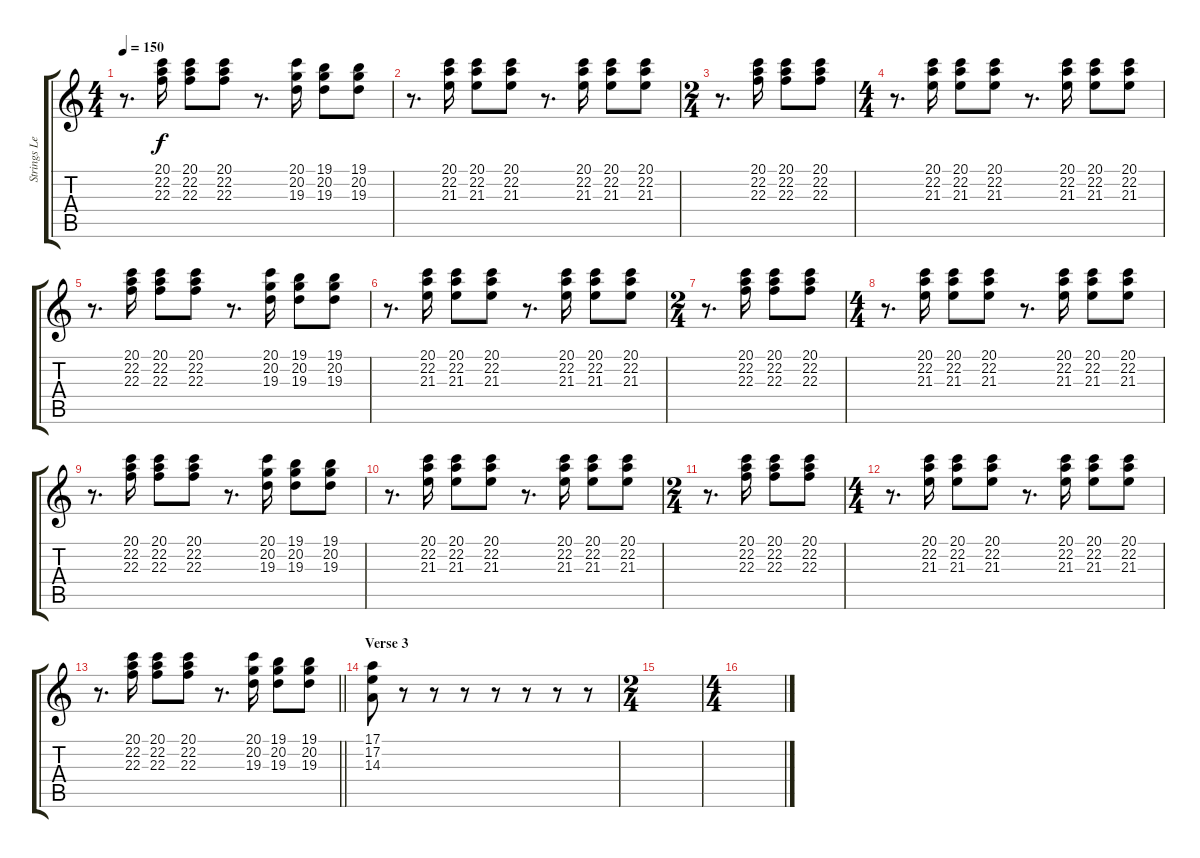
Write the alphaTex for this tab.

\track ("Strings Lead" "Strings Le") {instrument stringensemble1}
\staff {score tabs}
\tuning (E4 B3 G3 D3 A2 E2) {hide}
\ts (4 4)
\tempo 150
\clef g2
\ks c
r.8{d dy f} (20.1 22.2 22.3).16 (20.1 22.2 22.3).8 (20.1 22.2 22.3).8 r.8{d} (20.1 20.2 19.3).16 (19.1 20.2 19.3).8 (19.1 20.2 19.3).8 |
r.8{d} (20.1 22.2 21.3).16 (20.1 22.2 21.3).8 (20.1 22.2 21.3).8 r.8{d} (20.1 22.2 21.3).16 (20.1 22.2 21.3).8 (20.1 22.2 21.3).8 |
\ts (2 4)
r.8{d} (20.1 22.2 22.3).16 (20.1 22.2 22.3).8 (20.1 22.2 22.3).8 |
\ts (4 4)
r.8{d} (20.1 22.2 21.3).16 (20.1 22.2 21.3).8 (20.1 22.2 21.3).8 r.8{d} (20.1 22.2 21.3).16 (20.1 22.2 21.3).8 (20.1 22.2 21.3).8 |
r.8{d} (20.1 22.2 22.3).16 (20.1 22.2 22.3).8 (20.1 22.2 22.3).8 r.8{d} (20.1 20.2 19.3).16 (19.1 20.2 19.3).8 (19.1 20.2 19.3).8 |
r.8{d} (20.1 22.2 21.3).16 (20.1 22.2 21.3).8 (20.1 22.2 21.3).8 r.8{d} (20.1 22.2 21.3).16 (20.1 22.2 21.3).8 (20.1 22.2 21.3).8 |
\ts (2 4)
r.8{d} (20.1 22.2 22.3).16 (20.1 22.2 22.3).8 (20.1 22.2 22.3).8 |
\ts (4 4)
r.8{d} (20.1 22.2 21.3).16 (20.1 22.2 21.3).8 (20.1 22.2 21.3).8 r.8{d} (20.1 22.2 21.3).16 (20.1 22.2 21.3).8 (20.1 22.2 21.3).8 |
r.8{d} (20.1 22.2 22.3).16 (20.1 22.2 22.3).8 (20.1 22.2 22.3).8 r.8{d} (20.1 20.2 19.3).16 (19.1 20.2 19.3).8 (19.1 20.2 19.3).8 |
r.8{d} (20.1 22.2 21.3).16 (20.1 22.2 21.3).8 (20.1 22.2 21.3).8 r.8{d} (20.1 22.2 21.3).16 (20.1 22.2 21.3).8 (20.1 22.2 21.3).8 |
\ts (2 4)
r.8{d} (20.1 22.2 22.3).16 (20.1 22.2 22.3).8 (20.1 22.2 22.3).8 |
\ts (4 4)
r.8{d} (20.1 22.2 21.3).16 (20.1 22.2 21.3).8 (20.1 22.2 21.3).8 r.8{d} (20.1 22.2 21.3).16 (20.1 22.2 21.3).8 (20.1 22.2 21.3).8 |
\barLineRight lightlight
r.8{d} (20.1 22.2 22.3).16 (20.1 22.2 22.3).8 (20.1 22.2 22.3).8 r.8{d} (20.1 20.2 19.3).16 (19.1 20.2 19.3).8 (19.1 20.2 19.3).8 |
\section ("" "Verse 3")
(17.1 17.2 14.3).8 r.8 r.8 r.8 r.8 r.8 r.8 r.8 |
\ts (2 4)
|
\ts (4 4)
